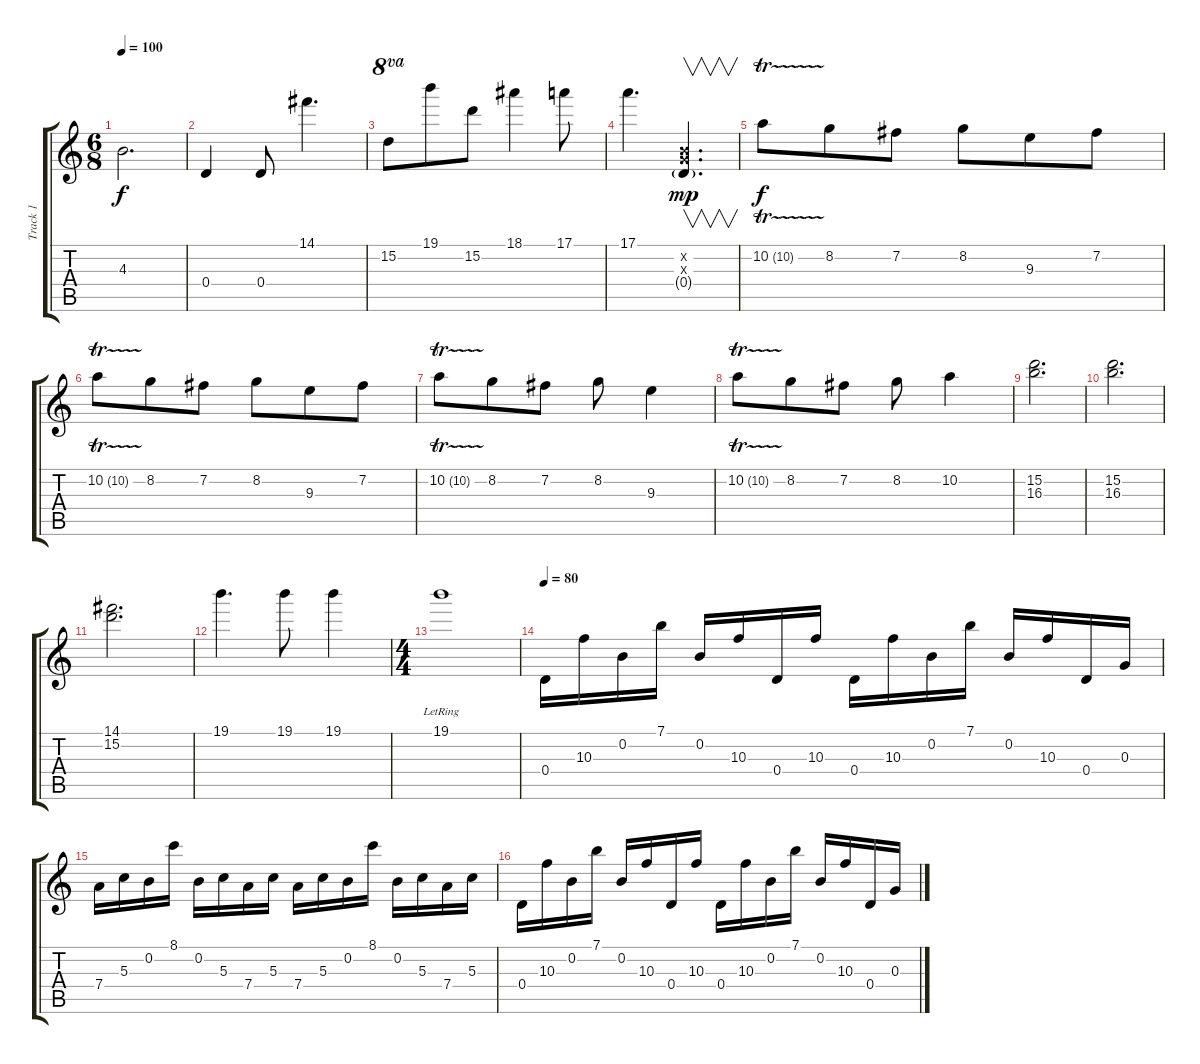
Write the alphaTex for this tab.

\track ("Track 1" "Track 1") {instrument acousticguitarsteel}
\staff {score tabs}
\tuning (E4 B3 G3 D3 A2 E2) {hide}
\ts (6 8)
\tempo 100
\clef g2
\ks c
4.3.2{d dy f} |
0.4.4 0.4.8 14.1.4{d} |
15.2.8{ot 8va} 19.1.8 15.2.8 18.1.4 17.1.8 |
17.1.4{d} (0.2{x} 0.3{x} 0.4{g}).4{v d dy mp} |
10.2{tr (10 16)}.8{dy f} 8.2.8 7.2.8 8.2.8 9.3.8 7.2.8 |
10.2{tr (10 16)}.8 8.2.8 7.2.8 8.2.8 9.3.8 7.2.8 |
10.2{tr (10 16)}.8 8.2.8 7.2.8 8.2.8 9.3.4 |
10.2{tr (10 16)}.8 8.2.8 7.2.8 8.2.8 10.2.4 |
(15.2 16.3).2{d} |
(15.2 16.3).2{d} |
(14.1 15.2).2{d} |
19.1.4{d} 19.1.8 19.1.4 |
\ts (4 4)
19.1{lr}.1 |
\tempo 80
0.4.16{instrument acousticguitarsteel} 10.3.16 0.2.16 7.1.16 0.2.16 10.3.16 0.4.16 10.3.16 0.4.16 10.3.16 0.2.16 7.1.16 0.2.16 10.3.16 0.4.16 0.3.16 |
7.4.16 5.3.16 0.2.16 8.1.16 0.2.16 5.3.16 7.4.16 5.3.16 7.4.16 5.3.16 0.2.16 8.1.16 0.2.16 5.3.16 7.4.16 5.3.16 |
0.4.16 10.3.16 0.2.16 7.1.16 0.2.16 10.3.16 0.4.16 10.3.16 0.4.16 10.3.16 0.2.16 7.1.16 0.2.16 10.3.16 0.4.16 0.3.16
